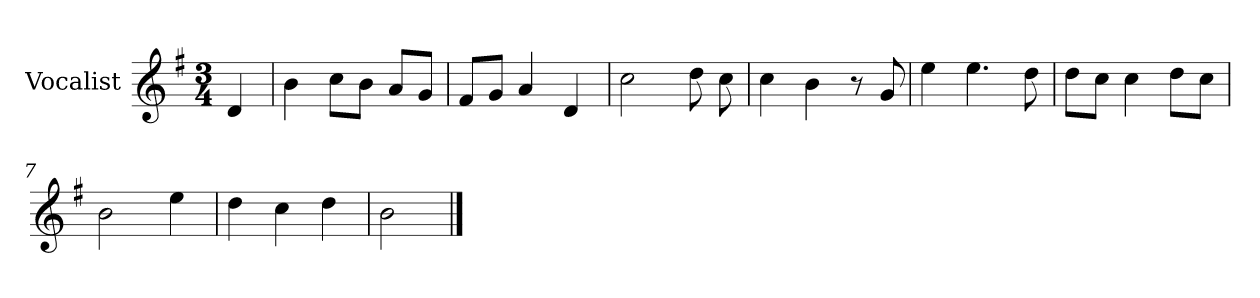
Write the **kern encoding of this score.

**kern
*part1
*staff1
*I"Vocalist
*clefG2
*k[f#]
*G:
*M3/4
=
4d
=1
4b
8ccL
8bJ
8aL
8gJ
=2
8f#L
8gJ
4a
4d
=3
2cc
8dd
8cc
=4
4cc
4b
8r
8g
=5
4ee
4.ee
8dd
=6
8ddL
8ccJ
4cc
8ddL
8ccJ
=7
2b
4ee
=8
4dd
4cc
4dd
=9
2b
==
*-
